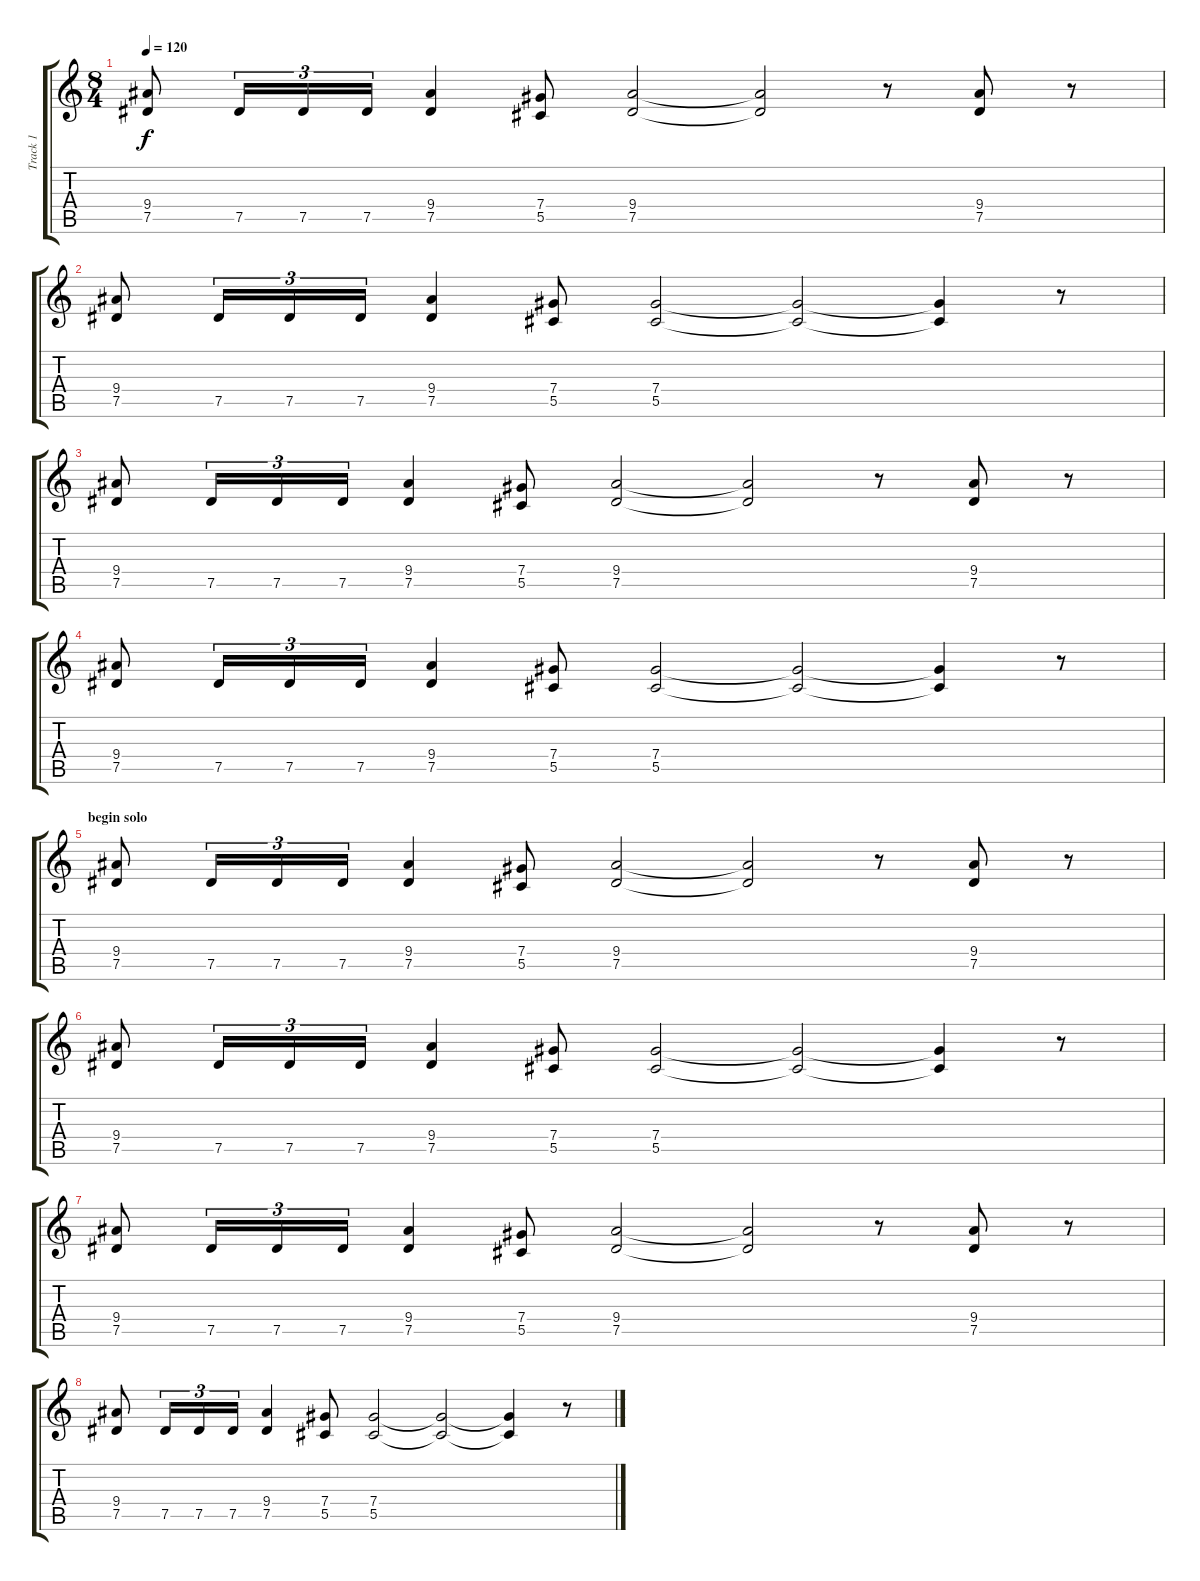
\track ("Track 1" "Track 1") {instrument acousticguitarnylon}
\staff {score tabs}
\tuning (Eb4 Bb3 Gb3 Db3 Ab2 Eb2) {hide}
\ts (8 4)
\tempo 120
\clef g2
\ks c
(9.4 7.5).8{dy f} 7.5.16{tu (3 2)} 7.5.16{tu (3 2)} 7.5.16{tu (3 2)} (9.4 7.5).4 (7.4 5.5).8 (9.4 7.5).2 (9.4{t} 7.5{t}).2 r.8 (9.4 7.5).8 r.8 |
(9.4 7.5).8 7.5.16{tu (3 2)} 7.5.16{tu (3 2)} 7.5.16{tu (3 2)} (9.4 7.5).4 (7.4 5.5).8 (7.4 5.5).2 (7.4{t} 5.5{t}).2 (7.4{t} 5.5{t}).4 r.8 |
(9.4 7.5).8 7.5.16{tu (3 2)} 7.5.16{tu (3 2)} 7.5.16{tu (3 2)} (9.4 7.5).4 (7.4 5.5).8 (9.4 7.5).2 (9.4{t} 7.5{t}).2 r.8 (9.4 7.5).8 r.8 |
(9.4 7.5).8 7.5.16{tu (3 2)} 7.5.16{tu (3 2)} 7.5.16{tu (3 2)} (9.4 7.5).4 (7.4 5.5).8 (7.4 5.5).2 (7.4{t} 5.5{t}).2 (7.4{t} 5.5{t}).4 r.8 |
\section ("" "begin solo")
(9.4 7.5).8 7.5.16{tu (3 2)} 7.5.16{tu (3 2)} 7.5.16{tu (3 2)} (9.4 7.5).4 (7.4 5.5).8 (9.4 7.5).2 (9.4{t} 7.5{t}).2 r.8 (9.4 7.5).8 r.8 |
(9.4 7.5).8 7.5.16{tu (3 2)} 7.5.16{tu (3 2)} 7.5.16{tu (3 2)} (9.4 7.5).4 (7.4 5.5).8 (7.4 5.5).2 (7.4{t} 5.5{t}).2 (7.4{t} 5.5{t}).4 r.8 |
(9.4 7.5).8 7.5.16{tu (3 2)} 7.5.16{tu (3 2)} 7.5.16{tu (3 2)} (9.4 7.5).4 (7.4 5.5).8 (9.4 7.5).2 (9.4{t} 7.5{t}).2 r.8 (9.4 7.5).8 r.8 |
(9.4 7.5).8 7.5.16{tu (3 2)} 7.5.16{tu (3 2)} 7.5.16{tu (3 2)} (9.4 7.5).4 (7.4 5.5).8 (7.4 5.5).2 (7.4{t} 5.5{t}).2 (7.4{t} 5.5{t}).4 r.8
